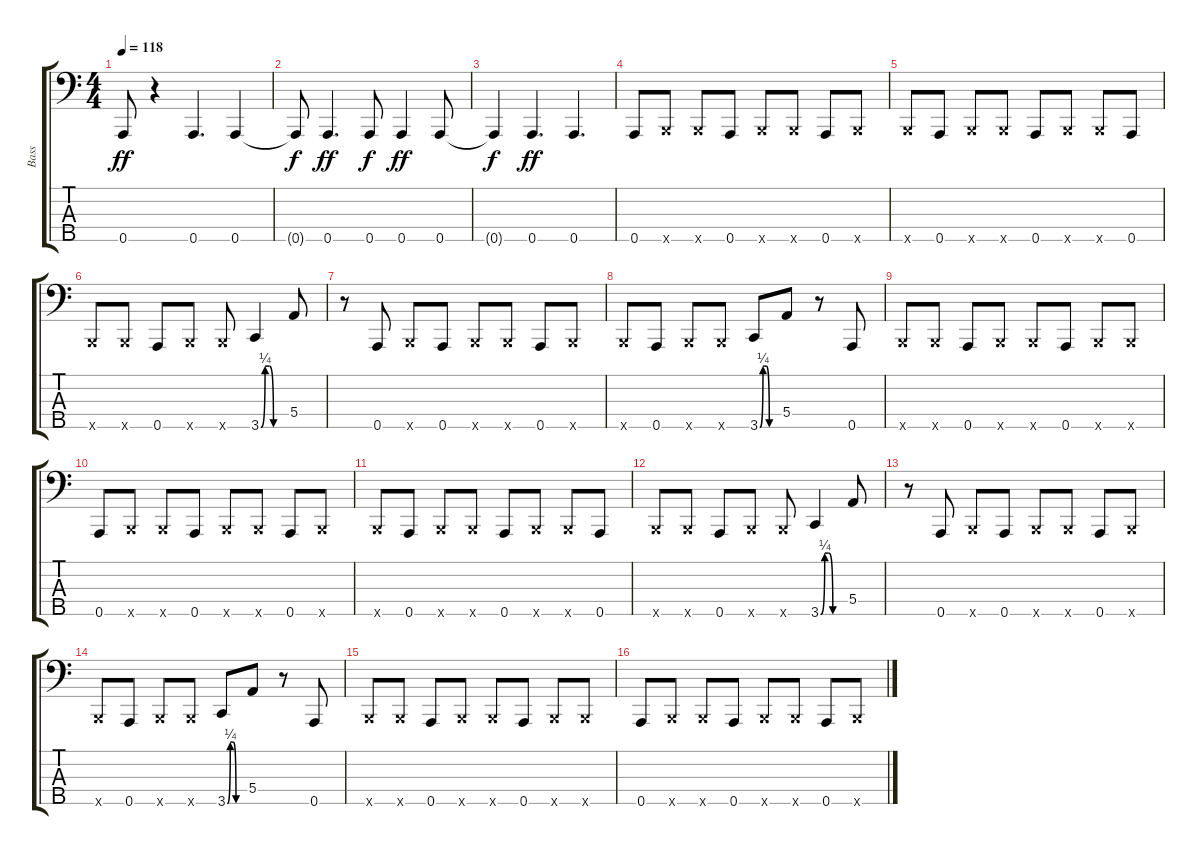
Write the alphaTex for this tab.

\track ("Bass" "Bass") {instrument electricbassfinger}
\staff {score tabs}
\tuning (G2 D2 A1 E1 A0) {hide}
\ts (4 4)
\tempo 118
\clef f4
\ks c
0.5.8{dy ff} r.4 0.5.4{d} 0.5.4 |
0.5{t}.8{dy f} 0.5.4{d dy ff} 0.5.8{dy f} 0.5.4{dy ff} 0.5.8 |
0.5{t}.4{dy f} 0.5.4{d dy ff} 0.5.4{d} |
\section ("" "")
0.5.8 2.5{x}.8 2.5{x}.8 0.5.8 2.5{x}.8 2.5{x}.8 0.5.8 2.5{x}.8 |
2.5{x}.8 0.5.8 2.5{x}.8 2.5{x}.8 0.5.8 2.5{x}.8 2.5{x}.8 0.5.8 |
2.5{x}.8 2.5{x}.8 0.5.8 2.5{x}.8 2.5{x}.8 3.5{be (custom 0 0 10 1 20 1 30 0 60 0)}.4 5.4.8 |
r.8 0.5.8 2.5{x}.8 0.5.8 2.5{x}.8 2.5{x}.8 0.5.8 2.5{x}.8 |
2.5{x}.8 0.5.8 2.5{x}.8 2.5{x}.8 3.5{be (custom 0 0 10 1 20 1 30 0 60 0)}.8 5.4.8 r.8 0.5.8 |
2.5{x}.8 2.5{x}.8 0.5.8 2.5{x}.8 2.5{x}.8 0.5.8 2.5{x}.8 2.5{x}.8 |
0.5.8 2.5{x}.8 2.5{x}.8 0.5.8 2.5{x}.8 2.5{x}.8 0.5.8 2.5{x}.8 |
2.5{x}.8 0.5.8 2.5{x}.8 2.5{x}.8 0.5.8 2.5{x}.8 2.5{x}.8 0.5.8 |
2.5{x}.8 2.5{x}.8 0.5.8 2.5{x}.8 2.5{x}.8 3.5{be (custom 0 0 10 1 20 1 30 0 60 0)}.4 5.4.8 |
r.8 0.5.8 2.5{x}.8 0.5.8 2.5{x}.8 2.5{x}.8 0.5.8 2.5{x}.8 |
2.5{x}.8 0.5.8 2.5{x}.8 2.5{x}.8 3.5{be (custom 0 0 10 1 20 1 30 0 60 0)}.8 5.4.8 r.8 0.5.8 |
2.5{x}.8 2.5{x}.8 0.5.8 2.5{x}.8 2.5{x}.8 0.5.8 2.5{x}.8 2.5{x}.8 |
\section ("" "")
0.5.8 2.5{x}.8 2.5{x}.8 0.5.8 2.5{x}.8 2.5{x}.8 0.5.8 2.5{x}.8
